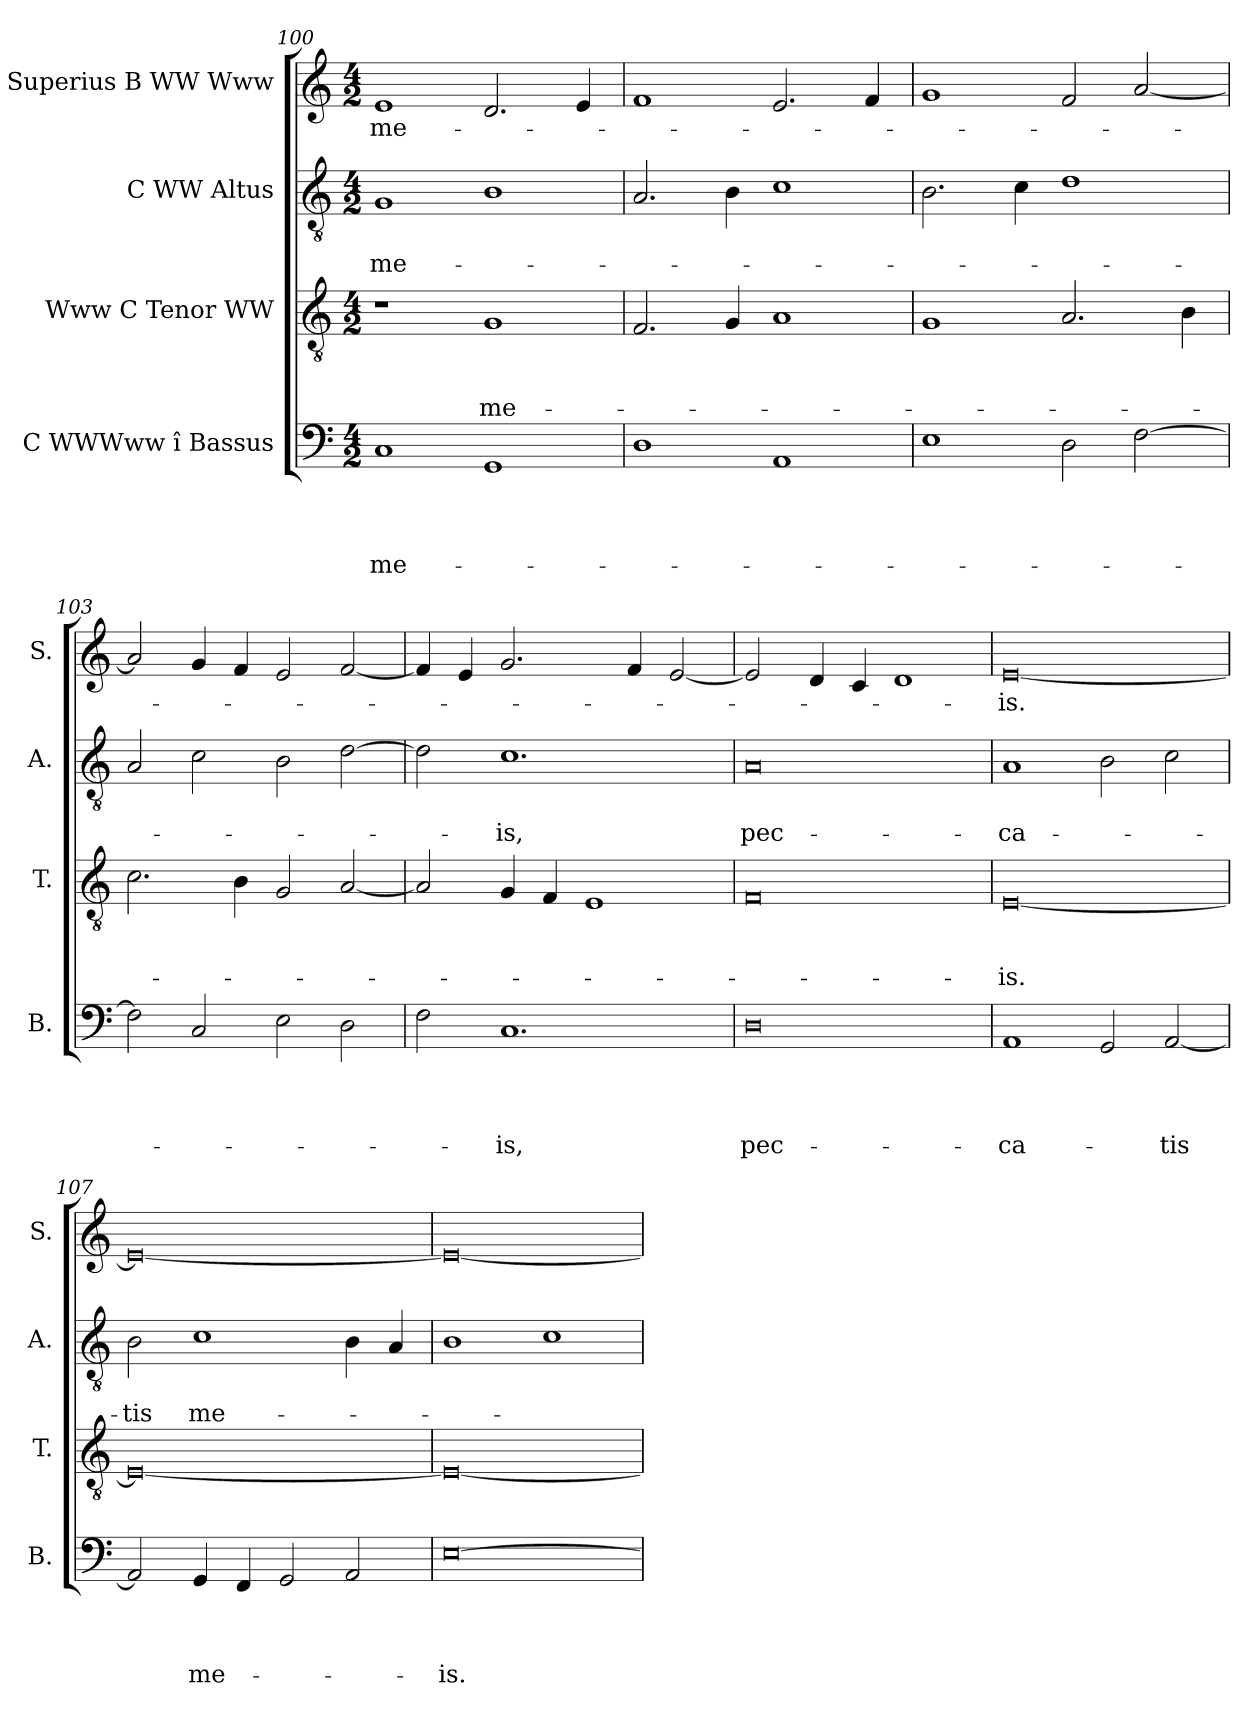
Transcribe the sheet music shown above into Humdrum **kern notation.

**kern	**text	**text	**text	**text	**kern	**text	**text	**text	**kern	**text	**text	**kern	**text
*part4	*part4	*part4	*part4	*part4	*part3	*part3	*part3	*part3	*part2	*part2	*part2	*part1	*part1
*staff4	*staff4	*staff4	*staff4	*staff4	*staff3	*staff3	*staff3	*staff3	*staff2	*staff2	*staff2	*staff1	*staff1
*I"C WWWww î Bassus	*	*	*	*	*I"Www C Tenor WW	*	*	*	*I"C WW Altus	*	*	*I"C Superius B WW Www	*
*I'B.	*	*	*	*	*I'T.	*	*	*	*I'A.	*	*	*I'S.	*
*clefF4	*	*	*	*	*clefGv2	*	*	*	*clefGv2	*	*	*clefG2	*
*k[]	*	*	*	*	*k[]	*	*	*	*k[]	*	*	*k[]	*
*C:	*	*	*	*	*C:	*	*	*	*C:	*	*	*C:	*
*M4/2	*	*	*	*	*M4/2	*	*	*	*M4/2	*	*	*M4/2	*
=100	=100	=100	=100	=100	=100	=100	=100	=100	=100	=100	=100	=100	=100
!	!	!	!	!LO:LY:b	!	!	!	!	!	!	!LO:LY:b	!	!LO:LY:b
1C	.	.	.	me-	1r	.	.	.	1G	.	me-	1e	me-
!	!	!	!	!	!	!	!	!LO:LY:b	!	!	!	!	!
1GG	.	.	.	.	1G	.	.	me-	1B	.	.	2.d/	.
.	.	.	.	.	.	.	.	.	.	.	.	4e/	.
=101	=101	=101	=101	=101	=101	=101	=101	=101	=101	=101	=101	=101	=101
1D	.	.	.	.	2.F/	.	.	.	2.A/	.	.	1f	.
.	.	.	.	.	4G/	.	.	.	4B\	.	.	.	.
1AA	.	.	.	.	1A	.	.	.	1c	.	.	2.e/	.
.	.	.	.	.	.	.	.	.	.	.	.	4f/	.
=102	=102	=102	=102	=102	=102	=102	=102	=102	=102	=102	=102	=102	=102
1E	.	.	.	.	1G	.	.	.	2.B\	.	.	1g	.
.	.	.	.	.	.	.	.	.	4c\	.	.	.	.
2D\	.	.	.	.	2.A/	.	.	.	1d	.	.	2f/	.
[>2F\	.	.	.	.	.	.	.	.	.	.	.	[<2a/	.
.	.	.	.	.	4B\	.	.	.	.	.	.	.	.
=103	=103	=103	=103	=103	=103	=103	=103	=103	=103	=103	=103	=103	=103
2F\]	.	.	.	.	2.c\	.	.	.	2A/	.	.	2a/]	.
2C/	.	.	.	.	.	.	.	.	2c\	.	.	4g/	.
.	.	.	.	.	4B\	.	.	.	.	.	.	4f/	.
2E\	.	.	.	.	2G/	.	.	.	2B\	.	.	2e/	.
2D\	.	.	.	.	[>2A/	.	.	.	[>2d\	.	.	[>2f/	.
!!LO:PB:g=z
=104	=104	=104	=104	=104	=104	=104	=104	=104	=104	=104	=104	=104	=104
2F\	.	.	.	.	2A/]	.	.	.	2d\]	.	.	4f/]	.
.	.	.	.	.	.	.	.	.	.	.	.	4e/	.
!	!	!	!	!LO:LY:b	!	!	!	!	!	!	!LO:LY:b	!	!
1.C	.	.	.	-is,	4G/	.	.	.	1.c	.	-is,	2.g/	.
.	.	.	.	.	4F/	.	.	.	.	.	.	.	.
.	.	.	.	.	1E	.	.	.	.	.	.	.	.
.	.	.	.	.	.	.	.	.	.	.	.	4f/	.
.	.	.	.	.	.	.	.	.	.	.	.	[<2e/	.
=105	=105	=105	=105	=105	=105	=105	=105	=105	=105	=105	=105	=105	=105
!	!	!	!	!LO:LY:b	!	!	!	!	!	!	!LO:LY:b	!	!
0D	.	.	.	pec-	0F	.	.	.	0A	.	pec-	2e/]	.
.	.	.	.	.	.	.	.	.	.	.	.	4d/	.
.	.	.	.	.	.	.	.	.	.	.	.	4c/	.
.	.	.	.	.	.	.	.	.	.	.	.	1d	.
=106	=106	=106	=106	=106	=106	=106	=106	=106	=106	=106	=106	=106	=106
!	!	!	!	!LO:LY:b	!	!	!	!LO:LY:b	!	!	!LO:LY:b	!	!LO:LY:b
1AA	.	.	.	-ca-	[<0E	.	.	-is.	1A	.	-ca-	[<0e	-is.
2GG/	.	.	.	.	.	.	.	.	2B\	.	.	.	.
!	!	!	!	!LO:LY:b	!	!	!	!	!	!	!	!	!
[<2AA/	.	.	.	-tis	.	.	.	.	2c\	.	.	.	.
=107	=107	=107	=107	=107	=107	=107	=107	=107	=107	=107	=107	=107	=107
!	!	!	!	!	!	!	!	!	!	!	!LO:LY:b	!	!
2AA/]	.	.	.	.	0E_	.	.	.	2B\	.	-tis	0e_	.
!	!	!	!	!LO:LY:b	!	!	!	!	!	!	!LO:LY:b	!	!
4GG/	.	.	.	me-	.	.	.	.	1c	.	me-	.	.
4FF/	.	.	.	.	.	.	.	.	.	.	.	.	.
2GG/	.	.	.	.	.	.	.	.	.	.	.	.	.
2AA/	.	.	.	.	.	.	.	.	4B\	.	.	.	.
.	.	.	.	.	.	.	.	.	4A/	.	.	.	.
=108	=108	=108	=108	=108	=108	=108	=108	=108	=108	=108	=108	=108	=108
!	!	!	!	!LO:LY:b	!	!	!	!	!	!	!	!	!
[>0E	.	.	.	-is.	0E_	.	.	.	1B	.	.	0e_	.
.	.	.	.	.	.	.	.	.	1c	.	.	.	.
=	=	=	=	=	=	=	=	=	=	=	=	=	=
*-	*-	*-	*-	*-	*-	*-	*-	*-	*-	*-	*-	*-	*-
